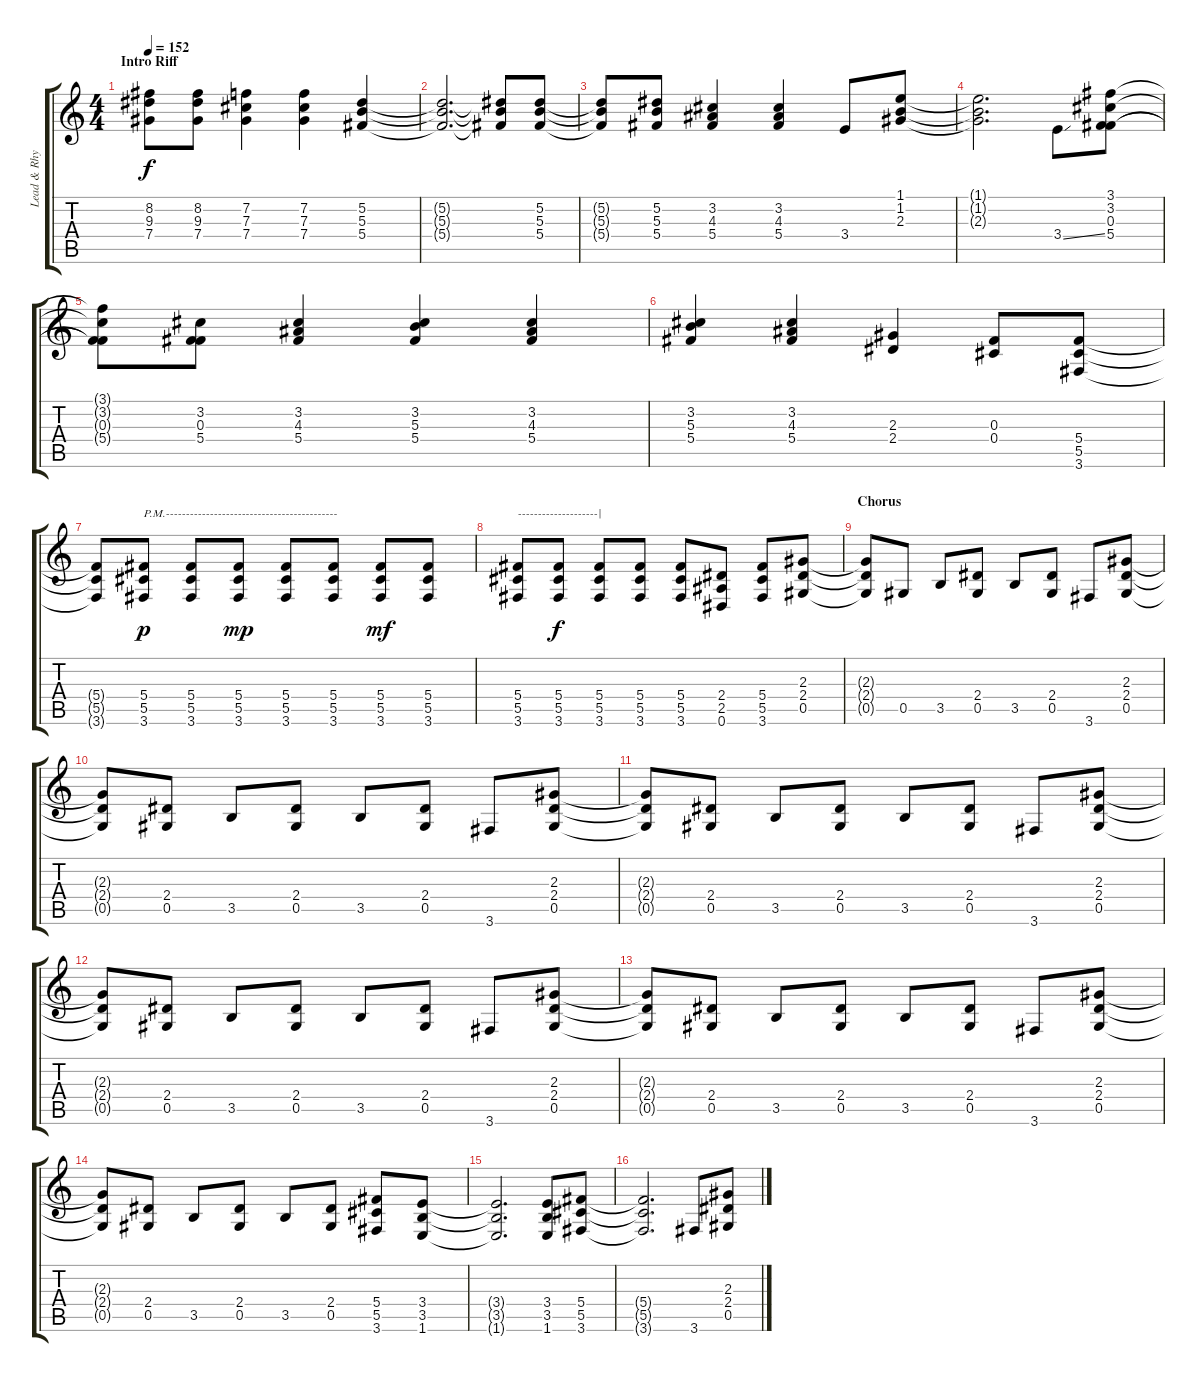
\track ("Lead & Rhythm Guitar - Slash" "Lead & Rhy") {instrument distortionguitar}
\staff {score tabs}
\tuning (Eb4 Bb3 Gb3 Db3 Ab2 Eb2) {hide}
\ts (4 4)
\section ("" "Intro Riff")
\tempo 152
\clef g2
\ks c
(8.2{t} 9.3{t} 7.4{t}).8{dy f} (8.2 9.3 7.4).8 (7.2 7.3 7.4).4 (7.2 7.3 7.4).4 (5.2 5.3 5.4).4 |
(5.2{t} 5.3{t} 5.4{t}).2{d} (5.2{t} 5.3{t} 5.4{t}).8 (5.2 5.3 5.4).8 |
(5.2{t} 5.3{t} 5.4{t}).8 (5.2 5.3 5.4).8 (3.2 4.3 5.4).4 (3.2 4.3 5.4).4 3.4.8 (1.1 1.2 2.3).8 |
(1.1{t} 1.2{t} 2.3{t}).2{d} 3.4{ss}.8 (3.1 3.2 0.3 5.4).8 |
(3.1{t} 3.2{t} 0.3{t} 5.4{t}).8 (3.2 0.3 5.4).8 (3.2 4.3 5.4).4 (3.2 5.3 5.4).4 (3.2 4.3 5.4).4 |
(3.2 5.3 5.4).4 (3.2 4.3 5.4).4 (2.3 2.4).4 (0.3 0.4).8 (5.4 5.5 3.6).8 |
(5.4{t} 5.5{t} 3.6{t}).8 (5.4 5.5 3.6).8{txt "P.M.-------------------------------------------" dy p} (5.4 5.5 3.6).8 (5.4 5.5 3.6).8{dy mp} (5.4 5.5 3.6).8 (5.4 5.5 3.6).8 (5.4 5.5 3.6).8{dy mf} (5.4 5.5 3.6).8 |
(5.4 5.5 3.6).8{txt "--------------------|"} (5.4 5.5 3.6).8{dy f} (5.4 5.5 3.6).8 (5.4 5.5 3.6).8 (5.4 5.5 3.6).8 (2.4 2.5 0.6).8 (5.4 5.5 3.6).8 (2.3 2.4 0.5).8 |
\section ("" "Chorus")
(2.3{t} 2.4{t} 0.5{t}).8 0.5.8 3.5.8 (2.4 0.5).8 3.5.8 (2.4 0.5).8 3.6.8 (2.3 2.4 0.5).8 |
(2.3{t} 2.4{t} 0.5{t}).8 (2.4 0.5).8 3.5.8 (2.4 0.5).8 3.5.8 (2.4 0.5).8 3.6.8 (2.3 2.4 0.5).8 |
(2.3{t} 2.4{t} 0.5{t}).8 (2.4 0.5).8 3.5.8 (2.4 0.5).8 3.5.8 (2.4 0.5).8 3.6.8 (2.3 2.4 0.5).8 |
(2.3{t} 2.4{t} 0.5{t}).8 (2.4 0.5).8 3.5.8 (2.4 0.5).8 3.5.8 (2.4 0.5).8 3.6.8 (2.3 2.4 0.5).8 |
(2.3{t} 2.4{t} 0.5{t}).8 (2.4 0.5).8 3.5.8 (2.4 0.5).8 3.5.8 (2.4 0.5).8 3.6.8 (2.3 2.4 0.5).8 |
(2.3{t} 2.4{t} 0.5{t}).8 (2.4 0.5).8 3.5.8 (2.4 0.5).8 3.5.8 (2.4 0.5).8 (5.4 5.5 3.6).8 (3.4 3.5 1.6).8 |
(3.4{t} 3.5{t} 1.6{t}).2{d} (3.4 3.5 1.6).8 (5.4 5.5 3.6).8 |
(5.4{t} 5.5{t} 3.6{t}).2{d} 3.6.8 (2.3 2.4 0.5).8
